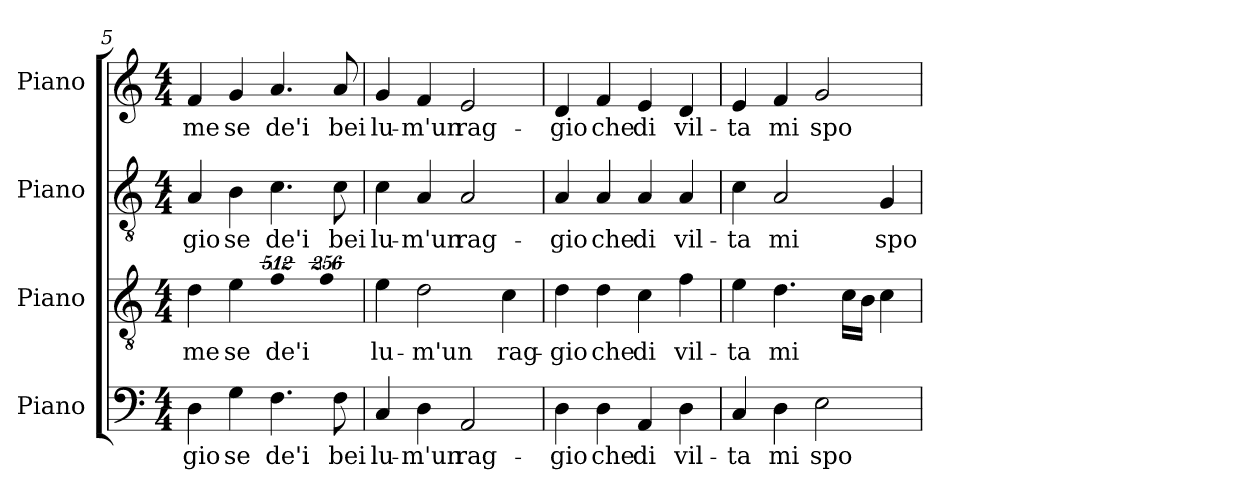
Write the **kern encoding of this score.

**kern	**text	**kern	**text	**kern	**text	**kern	**text
*part4	*part4	*part3	*part3	*part2	*part2	*part1	*part1
*staff4	*staff4	*staff3	*staff3	*staff2	*staff2	*staff1	*staff1
*I"Piano	*	*I"Piano	*	*I"Piano	*	*I"Piano	*
*I'Pno.	*	*I'Pno.	*	*I'Pno.	*	*I'Pno.	*
*clefF4	*	*clefGv2	*	*clefGv2	*	*clefG2	*
*	*	*ITrd7c12	*	*ITrd7c12	*	*	*
*k[]	*	*k[]	*	*k[]	*	*k[]	*
*C:	*	*C:	*	*C:	*	*C:	*
*M4/4	*	*M4/4	*	*M4/4	*	*M4/4	*
=5	=5	=5	=5	=5	=5	=5	=5
!	!LO:LY:b:color=#000000	!	!	!	!	!	!
!	!	!	!LO:LY:b:color=#000000	!	!	!	!
!	!	!	!	!	!LO:LY:b:color=#000000	!	!
!	!	!	!	!	!	!	!LO:LY:b:color=#000000
4Di\	-gio	4Di\	me	4AAi/	-gio	4fi/	me
!	!LO:LY:b:color=#000000	!	!	!	!	!	!
!	!	!	!LO:LY:b:color=#000000	!	!	!	!
!	!	!	!	!	!LO:LY:b:color=#000000	!	!
!	!	!	!	!	!	!	!LO:LY:b:color=#000000
4Gi\	se	4Ei\	se	4BBi\	se	4gi/	se
!	!LO:LY:b:color=#000000	!LO:N:vis=2	!	!	!	!	!
!	!	!	!LO:LY:b:color=#000000	!	!	!	!
!	!	!	!	!	!LO:LY:b:color=#000000	!	!
!	!	!	!	!	!	!	!LO:LY:b:color=#000000
4.Fi\	de'i	1024%341Fi\	de'i	4.Ci\	de'i	4.ai/	de'i
!	!	!LO:N:vis=4	!	!	!	!	!
.	.	1024%171Fi\	.	.	.	.	.
!	!LO:LY:b:color=#000000	!	!	!	!	!	!
!	!	!	!	!	!LO:LY:b:color=#000000	!	!
!	!	!	!	!	!	!	!LO:LY:b:color=#000000
8Fi\	bei	.	.	8Ci\	bei	8ai/	bei
=6	=6	=6	=6	=6	=6	=6	=6
!	!LO:LY:b:color=#000000	!	!	!	!	!	!
!	!	!	!LO:LY:b:color=#000000	!	!	!	!
!	!	!	!	!	!LO:LY:b:color=#000000	!	!
!	!	!	!	!	!	!	!LO:LY:b:color=#000000
4Ci/	lu-	4Ei\	lu-	4Ci\	lu-	4gi/	lu-
!	!LO:LY:b:color=#000000	!	!	!	!	!	!
!	!	!	!LO:LY:b:color=#000000	!	!	!	!
!	!	!	!	!	!LO:LY:b:color=#000000	!	!
!	!	!	!	!	!	!	!LO:LY:b:color=#000000
4Di\	-m'un	2Di\	-m'un	4AAi/	-m'un	4fi/	-m'un
!	!LO:LY:b:color=#000000	!	!	!	!	!	!
!	!	!	!	!	!LO:LY:b:color=#000000	!	!
!	!	!	!	!	!	!	!LO:LY:b:color=#000000
2AAi/	rag-	.	.	2AAi/	rag-	2ei/	rag-
!	!	!	!LO:LY:b:color=#000000	!	!	!	!
.	.	4Ci\	rag-	.	.	.	.
=7	=7	=7	=7	=7	=7	=7	=7
!	!LO:LY:b:color=#000000	!	!	!	!	!	!
!	!	!	!LO:LY:b:color=#000000	!	!	!	!
!	!	!	!	!	!LO:LY:b:color=#000000	!	!
!	!	!	!	!	!	!	!LO:LY:b:color=#000000
4Di\	-gio	4Di\	-gio	4AAi/	-gio	4di/	-gio
!	!LO:LY:b:color=#000000	!	!	!	!	!	!
!	!	!	!LO:LY:b:color=#000000	!	!	!	!
!	!	!	!	!	!LO:LY:b:color=#000000	!	!
!	!	!	!	!	!	!	!LO:LY:b:color=#000000
4Di\	che	4Di\	che	4AAi/	che	4fi/	che
!	!LO:LY:b:color=#000000	!	!	!	!	!	!
!	!	!	!LO:LY:b:color=#000000	!	!	!	!
!	!	!	!	!	!LO:LY:b:color=#000000	!	!
!	!	!	!	!	!	!	!LO:LY:b:color=#000000
4AAi/	di	4Ci\	di	4AAi/	di	4ei/	di
!	!LO:LY:b:color=#000000	!	!	!	!	!	!
!	!	!	!LO:LY:b:color=#000000	!	!	!	!
!	!	!	!	!	!LO:LY:b:color=#000000	!	!
!	!	!	!	!	!	!	!LO:LY:b:color=#000000
4Di\	vil-	4Fi\	vil-	4AAi/	vil-	4di/	vil-
!!LO:LB:g=z
=8	=8	=8	=8	=8	=8	=8	=8
!	!LO:LY:b:color=#000000	!	!	!	!	!	!
!	!	!	!LO:LY:b:color=#000000	!	!	!	!
!	!	!	!	!	!LO:LY:b:color=#000000	!	!
!	!	!	!	!	!	!	!LO:LY:b:color=#000000
4Ci/	-ta	4Ei\	-ta	4Ci\	-ta	4ei/	-ta
!	!LO:LY:b:color=#000000	!	!	!	!	!	!
!	!	!	!LO:LY:b:color=#000000	!	!	!	!
!	!	!	!	!	!LO:LY:b:color=#000000	!	!
!	!	!	!	!	!	!	!LO:LY:b:color=#000000
4Di\	mi	4.Di\	mi	2AAi/	mi	4fi/	mi
!	!LO:LY:b:color=#000000	!	!	!	!	!	!
!	!	!	!	!	!	!	!LO:LY:b:color=#000000
2Ei\	spo-	.	.	.	.	2gi/	spo-
.	.	16Ci\LL	.	.	.	.	.
.	.	16BBi\JJ	.	.	.	.	.
!	!	!	!	!	!LO:LY:b:color=#000000	!	!
.	.	4Ci\	.	4GGi/	spo-	.	.
=	=	=	=	=	=	=	=
*-	*-	*-	*-	*-	*-	*-	*-
